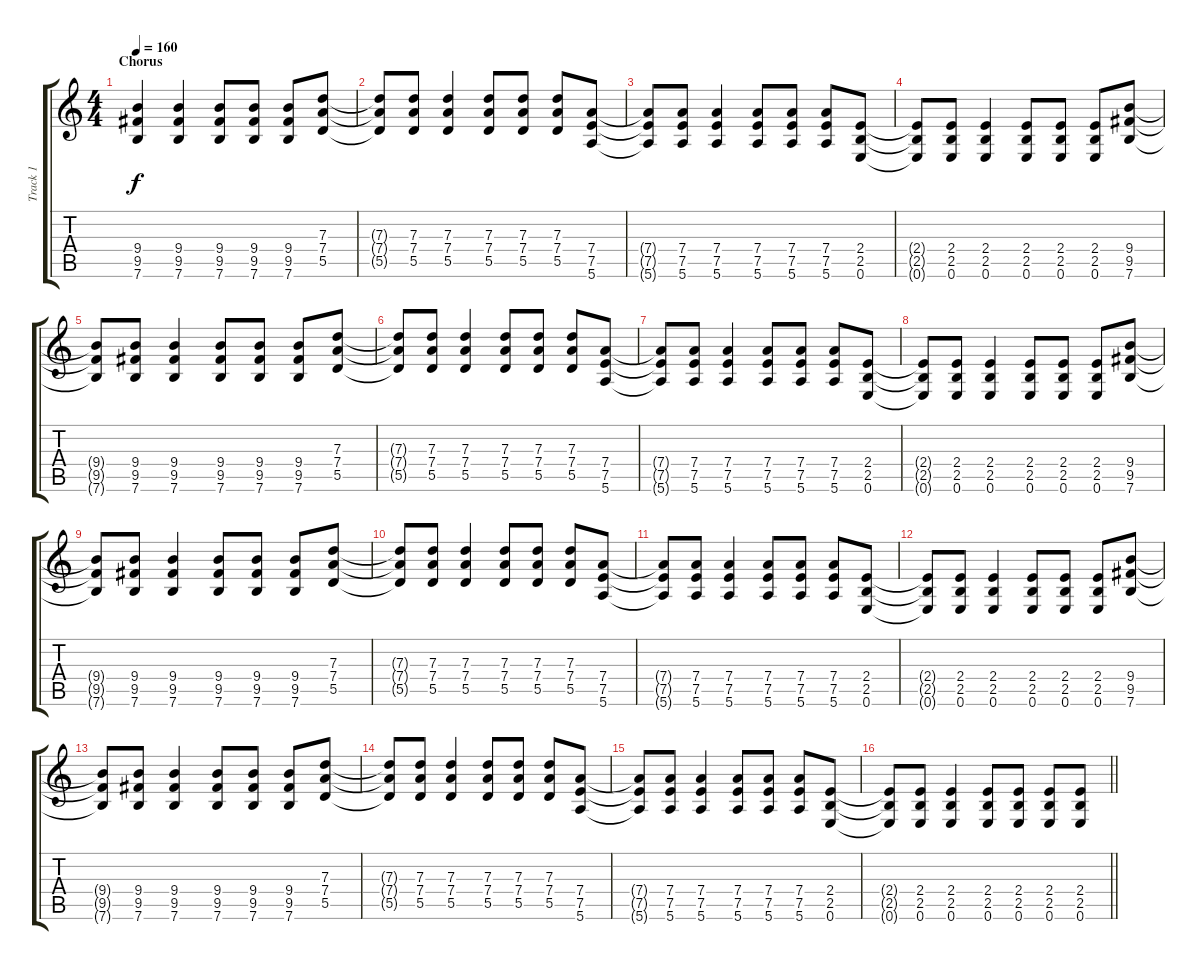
\track ("Track 1" "Track 1") {instrument overdrivenguitar}
\staff {score tabs}
\tuning (E4 B3 G3 D3 A2 E2) {hide}
\ts (4 4)
\section ("" "Chorus")
\tempo 160
\clef g2
\ks c
(9.4 9.5 7.6).4{dy f} (9.4 9.5 7.6).4 (9.4 9.5 7.6).8 (9.4 9.5 7.6).8 (9.4 9.5 7.6).8 (7.3 7.4 5.5).8 |
(7.3{t} 7.4{t} 5.5{t}).8 (7.3 7.4 5.5).8 (7.3 7.4 5.5).4 (7.3 7.4 5.5).8 (7.3 7.4 5.5).8 (7.3 7.4 5.5).8 (7.4 7.5 5.6).8 |
(7.4{t} 7.5{t} 5.6{t}).8 (7.4 7.5 5.6).8 (7.4 7.5 5.6).4 (7.4 7.5 5.6).8 (7.4 7.5 5.6).8 (7.4 7.5 5.6).8 (2.4 2.5 0.6).8 |
(2.4{t} 2.5{t} 0.6{t}).8 (2.4 2.5 0.6).8 (2.4 2.5 0.6).4 (2.4 2.5 0.6).8 (2.4 2.5 0.6).8 (2.4 2.5 0.6).8 (9.4 9.5 7.6).8 |
(9.4{t} 9.5{t} 7.6{t}).8 (9.4 9.5 7.6).8 (9.4 9.5 7.6).4 (9.4 9.5 7.6).8 (9.4 9.5 7.6).8 (9.4 9.5 7.6).8 (7.3 7.4 5.5).8 |
(7.3{t} 7.4{t} 5.5{t}).8 (7.3 7.4 5.5).8 (7.3 7.4 5.5).4 (7.3 7.4 5.5).8 (7.3 7.4 5.5).8 (7.3 7.4 5.5).8 (7.4 7.5 5.6).8 |
(7.4{t} 7.5{t} 5.6{t}).8 (7.4 7.5 5.6).8 (7.4 7.5 5.6).4 (7.4 7.5 5.6).8 (7.4 7.5 5.6).8 (7.4 7.5 5.6).8 (2.4 2.5 0.6).8 |
(2.4{t} 2.5{t} 0.6{t}).8 (2.4 2.5 0.6).8 (2.4 2.5 0.6).4 (2.4 2.5 0.6).8 (2.4 2.5 0.6).8 (2.4 2.5 0.6).8 (9.4 9.5 7.6).8 |
(9.4{t} 9.5{t} 7.6{t}).8 (9.4 9.5 7.6).8 (9.4 9.5 7.6).4 (9.4 9.5 7.6).8 (9.4 9.5 7.6).8 (9.4 9.5 7.6).8 (7.3 7.4 5.5).8 |
(7.3{t} 7.4{t} 5.5{t}).8 (7.3 7.4 5.5).8 (7.3 7.4 5.5).4 (7.3 7.4 5.5).8 (7.3 7.4 5.5).8 (7.3 7.4 5.5).8 (7.4 7.5 5.6).8 |
(7.4{t} 7.5{t} 5.6{t}).8 (7.4 7.5 5.6).8 (7.4 7.5 5.6).4 (7.4 7.5 5.6).8 (7.4 7.5 5.6).8 (7.4 7.5 5.6).8 (2.4 2.5 0.6).8 |
(2.4{t} 2.5{t} 0.6{t}).8 (2.4 2.5 0.6).8 (2.4 2.5 0.6).4 (2.4 2.5 0.6).8 (2.4 2.5 0.6).8 (2.4 2.5 0.6).8 (9.4 9.5 7.6).8 |
(9.4{t} 9.5{t} 7.6{t}).8 (9.4 9.5 7.6).8 (9.4 9.5 7.6).4 (9.4 9.5 7.6).8 (9.4 9.5 7.6).8 (9.4 9.5 7.6).8 (7.3 7.4 5.5).8 |
(7.3{t} 7.4{t} 5.5{t}).8 (7.3 7.4 5.5).8 (7.3 7.4 5.5).4 (7.3 7.4 5.5).8 (7.3 7.4 5.5).8 (7.3 7.4 5.5).8 (7.4 7.5 5.6).8 |
(7.4{t} 7.5{t} 5.6{t}).8 (7.4 7.5 5.6).8 (7.4 7.5 5.6).4 (7.4 7.5 5.6).8 (7.4 7.5 5.6).8 (7.4 7.5 5.6).8 (2.4 2.5 0.6).8 |
\barLineRight lightlight
(2.4{t} 2.5{t} 0.6{t}).8 (2.4 2.5 0.6).8 (2.4 2.5 0.6).4 (2.4 2.5 0.6).8 (2.4 2.5 0.6).8 (2.4 2.5 0.6).8 (2.4 2.5 0.6).8
